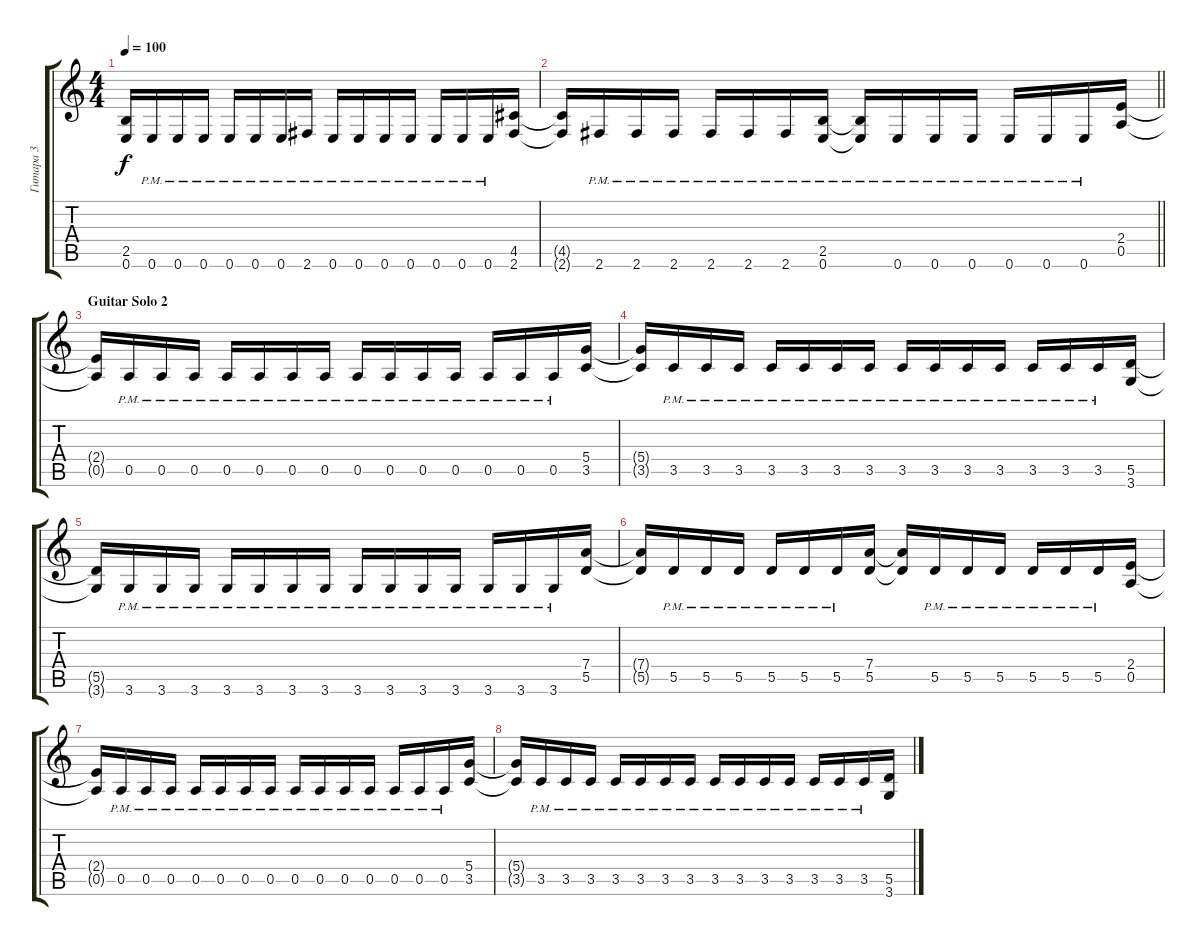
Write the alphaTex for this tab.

\track ("Гитара 3" "Гитара 3") {instrument distortionguitar}
\staff {score tabs}
\tuning (E4 B3 G3 D3 A2 E2) {hide}
\ts (4 4)
\tempo 100
\clef g2
\ks aminor
(2.5{t} 0.6{t}).16{dy f} 0.6{pm}.16 0.6{pm}.16 0.6{pm}.16 0.6{pm}.16 0.6{pm}.16 0.6{pm}.16 2.6{pm}.16 0.6{pm}.16 0.6{pm}.16 0.6{pm}.16 0.6{pm}.16 0.6{pm}.16 0.6{pm}.16 0.6{pm}.16 (4.5 2.6).16 |
\barLineRight lightlight
(4.5{t} 2.6{t}).16 2.6{pm}.16 2.6{pm}.16 2.6{pm}.16 2.6{pm}.16 2.6{pm}.16 2.6{pm}.16 (2.5 0.6{pm}).16 (2.5{t} 0.6{pm t}).16 0.6{pm}.16 0.6{pm}.16 0.6{pm}.16 0.6{pm}.16 0.6{pm}.16 0.6{pm}.16 (2.4 0.5).16 |
\section ("" "Guitar Solo 2")
(2.4{t} 0.5{t}).16 0.5{pm}.16 0.5{pm}.16 0.5{pm}.16 0.5{pm}.16 0.5{pm}.16 0.5{pm}.16 0.5{pm}.16 0.5{pm}.16 0.5{pm}.16 0.5{pm}.16 0.5{pm}.16 0.5{pm}.16 0.5{pm}.16 0.5{pm}.16 (5.4 3.5).16 |
(5.4{t} 3.5{t}).16 3.5{pm}.16 3.5{pm}.16 3.5{pm}.16 3.5{pm}.16 3.5{pm}.16 3.5{pm}.16 3.5{pm}.16 3.5{pm}.16 3.5{pm}.16 3.5{pm}.16 3.5{pm}.16 3.5{pm}.16 3.5{pm}.16 3.5{pm}.16 (5.5 3.6).16 |
(5.5{t} 3.6{t}).16 3.6{pm}.16 3.6{pm}.16 3.6{pm}.16 3.6{pm}.16 3.6{pm}.16 3.6{pm}.16 3.6{pm}.16 3.6{pm}.16 3.6{pm}.16 3.6{pm}.16 3.6{pm}.16 3.6{pm}.16 3.6{pm}.16 3.6{pm}.16 (7.4 5.5).16 |
(7.4{t} 5.5{t}).16 5.5{pm}.16 5.5{pm}.16 5.5{pm}.16 5.5{pm}.16 5.5{pm}.16 5.5{pm}.16 (7.4 5.5).16 (7.4{t} 5.5{t}).16 5.5{pm}.16 5.5{pm}.16 5.5{pm}.16 5.5{pm}.16 5.5{pm}.16 5.5{pm}.16 (2.4 0.5).16 |
(2.4{t} 0.5{t}).16 0.5{pm}.16 0.5{pm}.16 0.5{pm}.16 0.5{pm}.16 0.5{pm}.16 0.5{pm}.16 0.5{pm}.16 0.5{pm}.16 0.5{pm}.16 0.5{pm}.16 0.5{pm}.16 0.5{pm}.16 0.5{pm}.16 0.5{pm}.16 (5.4 3.5).16 |
(5.4{t} 3.5{t}).16 3.5{pm}.16 3.5{pm}.16 3.5{pm}.16 3.5{pm}.16 3.5{pm}.16 3.5{pm}.16 3.5{pm}.16 3.5{pm}.16 3.5{pm}.16 3.5{pm}.16 3.5{pm}.16 3.5{pm}.16 3.5{pm}.16 3.5{pm}.16 (5.5 3.6).16
